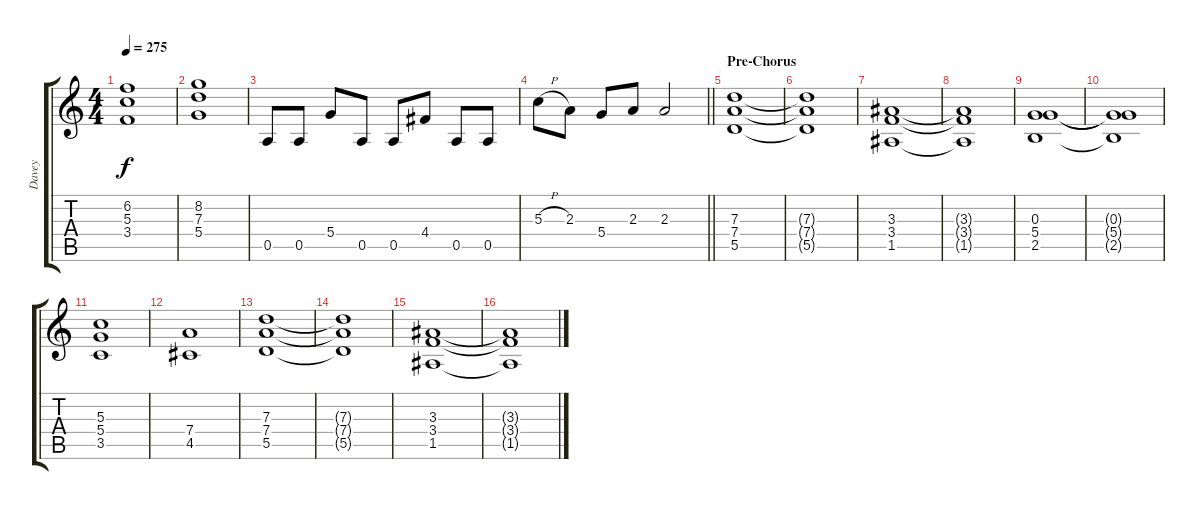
\track ("Davey" "Davey") {instrument distortionguitar}
\staff {score tabs}
\tuning (E4 B3 G3 D3 A2 E2) {hide}
\ts (4 4)
\tempo 275
\clef g2
\ks c
(6.2 5.3 3.4).1{dy f} |
(8.2 7.3 5.4).1 |
0.5.8 0.5.8 5.4.8 0.5.8 0.5.8 4.4.8 0.5.8 0.5.8 |
\barLineRight lightlight
5.3{h}.8 2.3.8 5.4.8 2.3.8 2.3.2 |
\section ("" "Pre-Chorus")
(7.3 7.4 5.5).1 |
(7.3{t} 7.4{t} 5.5{t}).1 |
(3.3 3.4 1.5).1 |
(3.3{t} 3.4{t} 1.5{t}).1 |
(0.3 5.4 2.5).1 |
(0.3{t} 5.4{t} 2.5{t}).1 |
(5.3 5.4 3.5).1 |
(7.4 4.5).1 |
(7.3 7.4 5.5).1 |
(7.3{t} 7.4{t} 5.5{t}).1 |
(3.3 3.4 1.5).1 |
(3.3{t} 3.4{t} 1.5{t}).1
